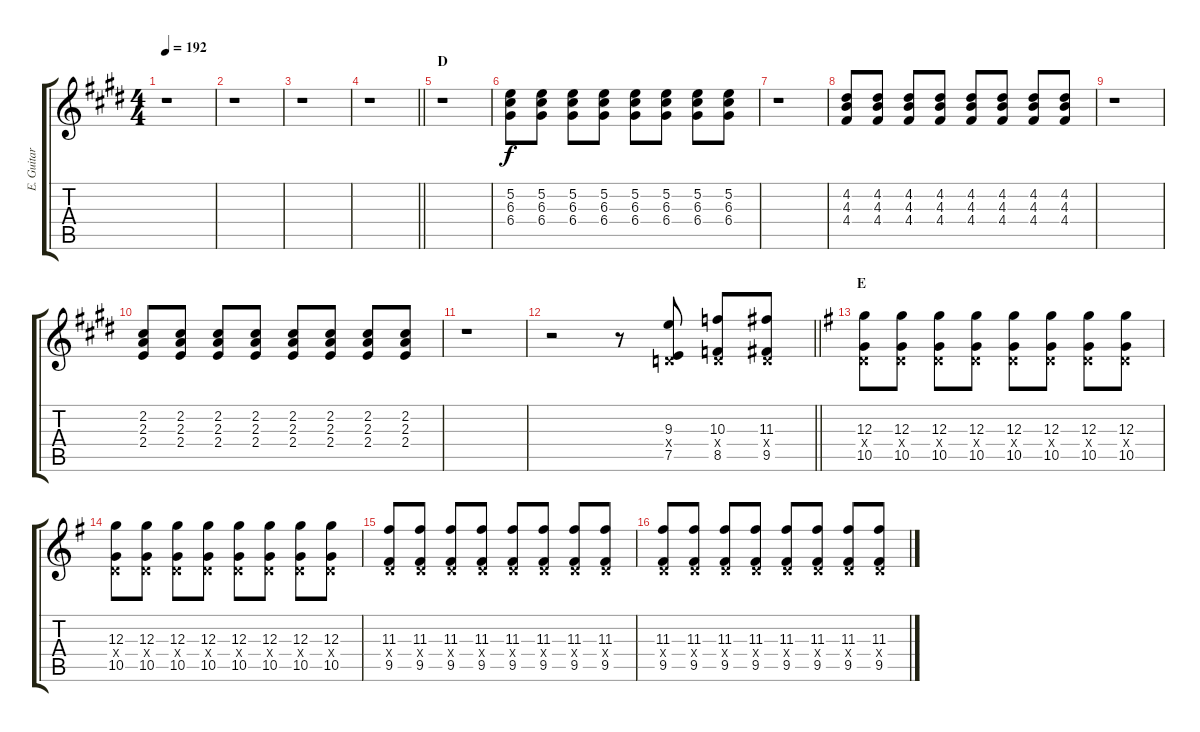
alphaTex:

\track ("E. Guitar II" "E. Guitar ") {instrument overdrivenguitar}
\staff {score tabs}
\tuning (E4 B3 G3 D3 A2 E2) {hide}
\ts (4 4)
\tempo 192
\clef g2
\ks e
r.1{dy f} |
r.1 |
r.1 |
\barLineRight lightlight
r.1 |
\section ("" "D")
r.1{volume 0} |
(5.2 6.3 6.4).8{volume 14} (5.2 6.3 6.4).8 (5.2 6.3 6.4).8 (5.2 6.3 6.4).8 (5.2 6.3 6.4).8 (5.2 6.3 6.4).8 (5.2 6.3 6.4).8 (5.2 6.3 6.4).8 |
r.1{volume 0} |
(4.2 4.3 4.4).8{volume 14} (4.2 4.3 4.4).8 (4.2 4.3 4.4).8 (4.2 4.3 4.4).8 (4.2 4.3 4.4).8 (4.2 4.3 4.4).8 (4.2 4.3 4.4).8 (4.2 4.3 4.4).8 |
r.1{volume 0} |
(2.2 2.3 2.4).8{volume 14} (2.2 2.3 2.4).8 (2.2 2.3 2.4).8 (2.2 2.3 2.4).8 (2.2 2.3 2.4).8 (2.2 2.3 2.4).8 (2.2 2.3 2.4).8 (2.2 2.3 2.4).8 |
r.1 |
\barLineRight lightlight
r.2 r.8 (9.3 0.4{x} 7.5).8 (10.3 0.4{x} 8.5).8 (11.3 0.4{x} 9.5).8 |
\section ("" "E")
\ks g
(12.3 0.4{x} 10.5).8 (12.3 0.4{x} 10.5).8 (12.3 0.4{x} 10.5).8 (12.3 0.4{x} 10.5).8 (12.3 0.4{x} 10.5).8 (12.3 0.4{x} 10.5).8 (12.3 0.4{x} 10.5).8 (12.3 0.4{x} 10.5).8 |
(12.3 0.4{x} 10.5).8 (12.3 0.4{x} 10.5).8 (12.3 0.4{x} 10.5).8 (12.3 0.4{x} 10.5).8 (12.3 0.4{x} 10.5).8 (12.3 0.4{x} 10.5).8 (12.3 0.4{x} 10.5).8 (12.3 0.4{x} 10.5).8 |
(11.3 0.4{x} 9.5).8 (11.3 0.4{x} 9.5).8 (11.3 0.4{x} 9.5).8 (11.3 0.4{x} 9.5).8 (11.3 0.4{x} 9.5).8 (11.3 0.4{x} 9.5).8 (11.3 0.4{x} 9.5).8 (11.3 0.4{x} 9.5).8 |
(11.3 0.4{x} 9.5).8 (11.3 0.4{x} 9.5).8 (11.3 0.4{x} 9.5).8 (11.3 0.4{x} 9.5).8 (11.3 0.4{x} 9.5).8 (11.3 0.4{x} 9.5).8 (11.3 0.4{x} 9.5).8 (11.3 0.4{x} 9.5).8
